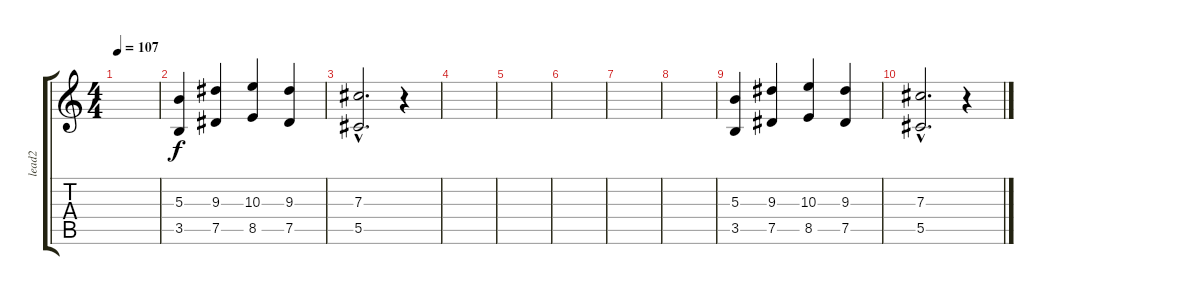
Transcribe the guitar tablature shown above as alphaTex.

\track ("lead2" "lead2") {instrument distortionguitar}
\staff {score tabs}
\tuning (Eb4 Bb3 Gb3 Db3 Ab2 Eb2) {hide}
\ts (4 4)
\tempo 107
\clef g2
\ks c
|
(5.3 3.5).4 (9.3 7.5).4 (10.3 8.5).4 (9.3 7.5).4 |
(7.3{hac} 5.5{hac}).2{d} r.4 |
|
|
|
|
|
(5.3 3.5).4 (9.3 7.5).4 (10.3 8.5).4 (9.3 7.5).4 |
(7.3{hac} 5.5{hac}).2{d} r.4
